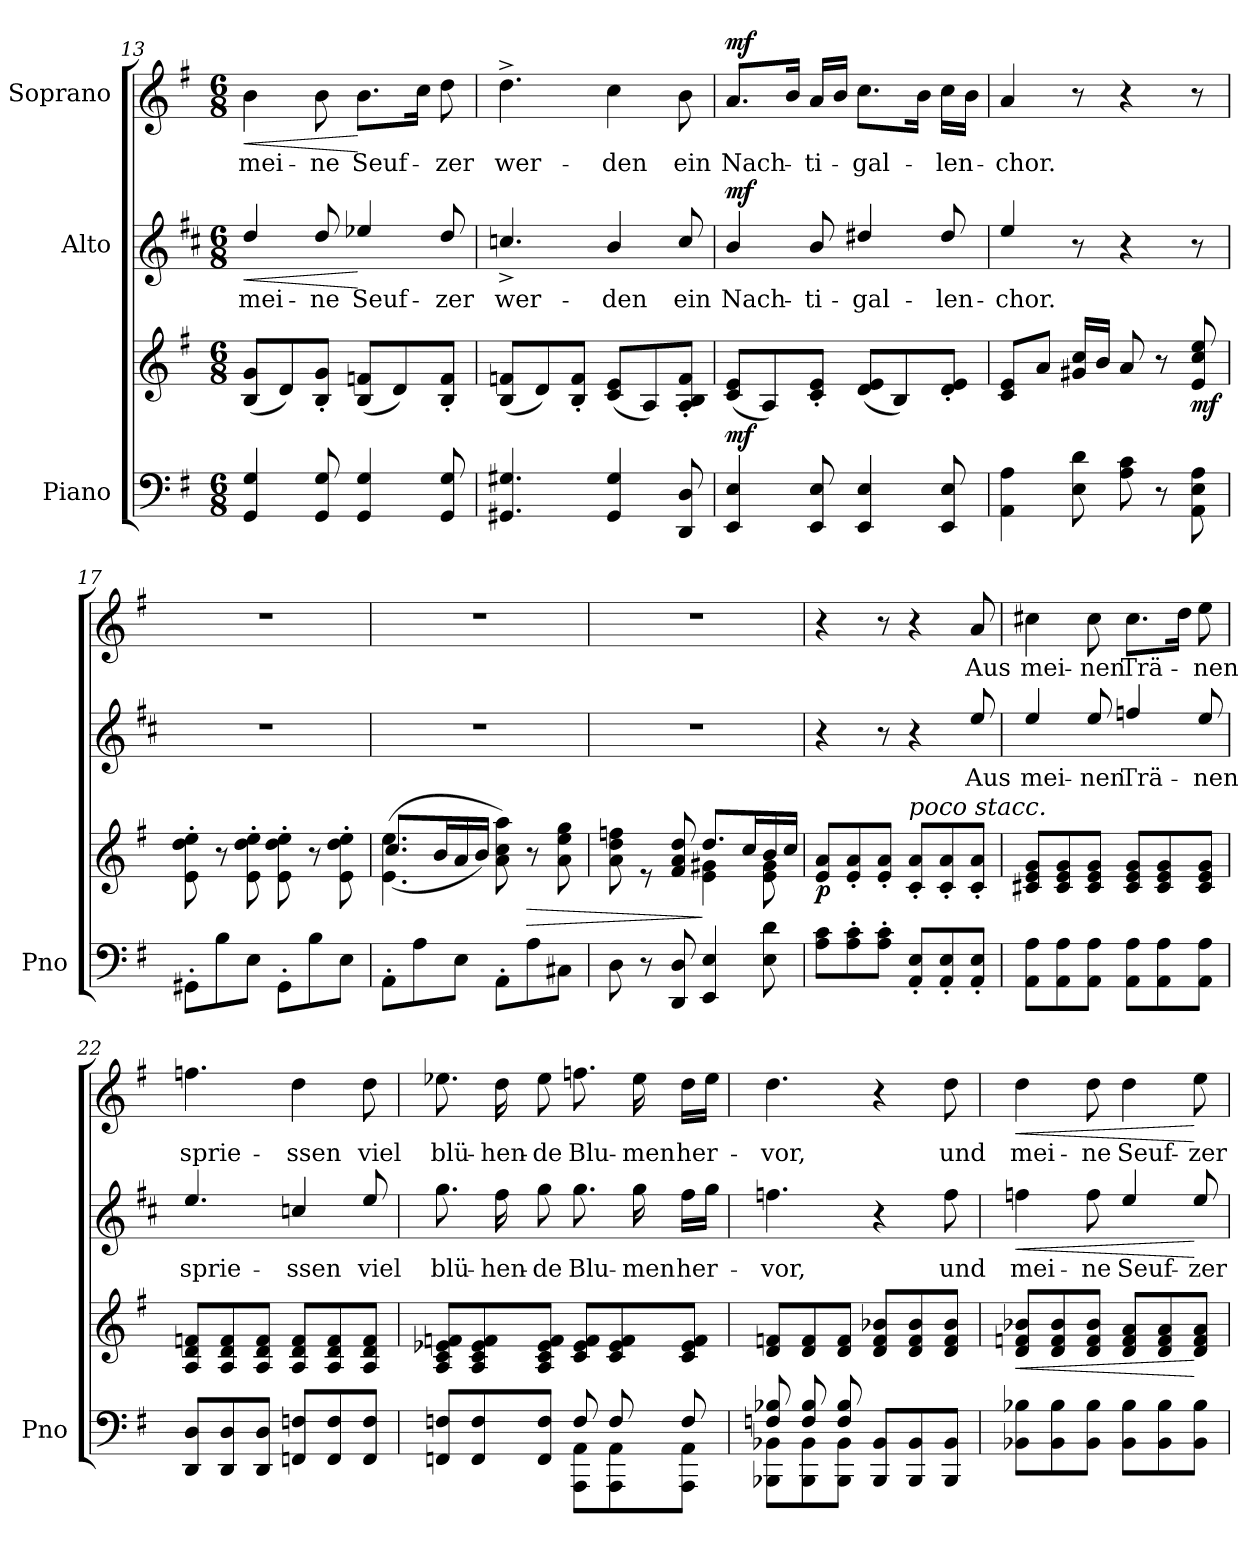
**kern	**kern	**dynam	**kern	**text	**dynam	**kern	**text	**dynam
*part3	*part3	*part3	*part2	*part2	*part2	*part1	*part1	*part1
*staff4	*staff3	*staff3/4	*staff2	*staff2	*staff2	*staff1	*staff1	*staff1
*I"Piano	*	*	*I"Alto	*	*	*I"Soprano	*	*
*I'Pno	*	*	*	*	*	*	*	*
!!LO:LB:g=z
*clefF4	*clefG2	*	*clefG2	*	*	*clefG2	*	*
*	*	*	*ITrd4c7	*	*	*	*	*
*k[f#]	*k[f#]	*	*k[f#]	*	*	*k[f#]	*	*
*M6/8	*M6/8	*	*M6/8	*	*	*M6/8	*	*
=13	=13	=13	=13	=13	=13	=13	=13	=13
!	!	!	!	!LO:LY:b	!LO:HP:b	!	!LO:LY:b	!LO:HP:b
4GG/ 4G/	(<8B/ 8g/L	.	4g/	mei-	<	4b\	mei-	<
.	8d/)	.	.	.	.	.	.	.
!	!	!	!	!LO:LY:b	!	!	!LO:LY:b	!
8GG/ 8G/	8B/' 8g/'J	.	8g/	-ne	.	8b\	-ne	.
!	!	!	!	!LO:LY:b	!	!	!LO:LY:b	!
4GG/ 4G/	(<8B/ 8fn/L	.	4a-X/	Seuf-	[	8.b\L	Seuf-	[
.	8d/)	.	.	.	.	.	.	.
.	.	.	.	.	.	16cc\Jk	.	.
!	!	!	!	!LO:LY:b	!	!	!LO:LY:b	!
8GG/ 8G/	8B/' 8f/'J	.	8g/	-zer	.	8dd\	-zer	.
=14	=14	=14	=14	=14	=14	=14	=14	=14
!	!	!	!	!LO:LY:b	!	!	!LO:LY:b	!
4.GG#X/ 4.G#X/	(<8B/ 8fn/L	.	4.fn^/	wer-	.	4.dd^\	wer-	.
.	8d/)	.	.	.	.	.	.	.
.	8B/' 8f/'J	.	.	.	.	.	.	.
!	!	!	!	!LO:LY:b	!	!	!LO:LY:b	!
4GG#/ 4G#/	(<8c/ 8e/L	.	4e/	-den	.	4cc\	-den	.
.	8A/)	.	.	.	.	.	.	.
!	!	!	!	!LO:LY:b	!	!	!LO:LY:b	!
8DD/ 8D/	8A/' 8B/' 8f/'J	.	8f/	ein	.	8b\	ein	.
=15	=15	=15	=15	=15	=15	=15	=15	=15
!	!	!LO:DY:b	!	!LO:LY:b	!LO:DY:a	!	!LO:LY:b	!LO:DY:a
4EE/ 4E/	(<8c/ 8e/L	mf	4e/	Nach-	mf	8.a/L	Nach-	mf
.	8A/)	.	.	.	.	.	.	.
.	.	.	.	.	.	16b/Jk	.	.
!	!	!	!	!LO:LY:b	!	!	!LO:LY:b	!
8EE/ 8E/	8c/' 8e/'J	.	8e/	-ti-	.	16a/LL	-ti-	.
.	.	.	.	.	.	16b/JJ	.	.
!	!	!	!	!LO:LY:b	!	!	!LO:LY:b	!
4EE/ 4E/	(<8d/ 8e/L	.	4g#X/	-gal-	.	8.cc\L	-gal-	.
.	8B/)	.	.	.	.	.	.	.
.	.	.	.	.	.	16b\Jk	.	.
!	!	!	!	!LO:LY:b	!	!	!LO:LY:b	!
8EE/ 8E/	8d/' 8e/'J	.	8g#/	-len-	.	16cc\LL	-len-	.
.	.	.	.	.	.	16b\JJ	.	.
=16	=16	=16	=16	=16	=16	=16	=16	=16
!	!	!	!	!LO:LY:b	!	!	!LO:LY:b	!
4AA\ 4A\	8c/ 8e/L	.	4a/	-chor.	.	4a/	-chor.	.
.	8a/J	.	.	.	.	.	.	.
8E\ 8d\	16g#X/ 16cc/LL	.	8r	.	.	8r	.	.
.	16b/JJ	.	.	.	.	.	.	.
8A\ 8c\	8a/	.	4r	.	.	4r	.	.
8r	8r	.	.	.	.	.	.	.
!	!	!LO:DY:b	!	!	!	!	!	!
8AA\ 8E\ 8A\	8e/ 8cc/ 8ee/	mf	8r	.	.	8r	.	.
!!LO:PB:g=z
=17	=17	=17	=17	=17	=17	=17	=17	=17
8GG#X'\L	8e\' 8dd\' 8ee\'	.	2.r	.	.	2.r	.	.
8B\	8r	.	.	.	.	.	.	.
8E\J	8e\' 8dd\' 8ee\'	.	.	.	.	.	.	.
8GG#'\L	8e\' 8dd\' 8ee\'	.	.	.	.	.	.	.
8B\	8r	.	.	.	.	.	.	.
8E\J	8e\' 8dd\' 8ee\'	.	.	.	.	.	.	.
=18	=18	=18	=18	=18	=18	=18	=18	=18
*	*^	*	*	*	*	*	*	*
8AA'\L	(>4.e\ 4.ee\	(<8.cc/L	.	2.r	.	.	2.r	.	.
8A\	.	.	.	.	.	.	.	.	.
.	.	16b/L	.	.	.	.	.	.	.
8E\J	.	16a/	.	.	.	.	.	.	.
.	.	16b/JJ)	.	.	.	.	.	.	.
8AA'\L	8a\ 8cc\ 8aa\)	4.ryy	.	.	.	.	.	.	.
!	!	!	!LO:HP:b	!	!	!	!	!	!
8A\	8r	.	>	.	.	.	.	.	.
8C#X\J	8a\ 8ee\ 8gg\	.	.	.	.	.	.	.	.
=19	=19	=19	=19	=19	=19	=19	=19	=19	=19
8D\	8a\ 8dd\ 8ffn\	4.ryy	.	2.r	.	.	2.r	.	.
8r	8re	.	.	.	.	.	.	.	.
8DD/ 8D/	8f#/ 8a/ 8dd/	.	.	.	.	.	.	.	.
4EE/ 4E/	8.dd/L	4e\ 4g#X\	]	.	.	.	.	.	.
.	16cc/L	.	.	.	.	.	.	.	.
8E\ 8d\	16b/	8e\ 8g#\	.	.	.	.	.	.	.
.	16cc/JJ	.	.	.	.	.	.	.	.
*	*v	*v	*	*	*	*	*	*	*
=20	=20	=20	=20	=20	=20	=20	=20	=20
!	!	!LO:DY:b	!	!	!	!	!	!
8A\ 8c\L	8e/ 8a/L	p	4r	.	.	4r	.	.
8A\' 8c\'	8e/' 8a/'	.	.	.	.	.	.	.
8A\' 8c\'J	8e/' 8a/'J	.	8r	.	.	8r	.	.
!	!LO:TX:a:i:t=poco stacc.	!	!	!	!	!	!	!
8AA/' 8E/'L	8c/' 8a/'L	.	4r	.	.	4r	.	.
8AA/' 8E/'	8c/' 8a/'	.	.	.	.	.	.	.
!	!	!	!	!LO:LY:b	!	!	!LO:LY:b	!
8AA/' 8E/'J	8c/' 8a/'J	.	8a/	Aus	.	8a/	Aus	.
!!LO:LB:g=z
=21	=21	=21	=21	=21	=21	=21	=21	=21
!	!	!	!	!LO:LY:b	!	!	!LO:LY:b	!
8AA\ 8A\L	8c#X/ 8e/ 8g/L	.	4a/	mei-	.	4cc#X\	mei-	.
8AA\ 8A\	8c#/ 8e/ 8g/	.	.	.	.	.	.	.
!	!	!	!	!LO:LY:b	!	!	!LO:LY:b	!
8AA\ 8A\J	8c#/ 8e/ 8g/J	.	8a/	-nen	.	8cc#\	-nen	.
!	!	!	!	!LO:LY:b	!	!	!LO:LY:b	!
8AA\ 8A\L	8c#/ 8e/ 8g/L	.	4b-X/	Trä-	.	8.cc#\L	Trä-	.
8AA\ 8A\	8c#/ 8e/ 8g/	.	.	.	.	.	.	.
.	.	.	.	.	.	16dd\Jk	.	.
!	!	!	!	!LO:LY:b	!	!	!LO:LY:b	!
8AA\ 8A\J	8c#/ 8e/ 8g/J	.	8a/	-nen	.	8ee\	-nen	.
=22	=22	=22	=22	=22	=22	=22	=22	=22
!	!	!	!	!LO:LY:b	!	!	!LO:LY:b	!
8DD/ 8D/L	8A/ 8d/ 8fn/L	.	4.a/	sprie-	.	4.ffn\	sprie-	.
8DD/ 8D/	8A/ 8d/ 8f/	.	.	.	.	.	.	.
8DD/ 8D/J	8A/ 8d/ 8f/J	.	.	.	.	.	.	.
!	!	!	!	!LO:LY:b	!	!	!LO:LY:b	!
8FFn/ 8Fn/L	8A/ 8d/ 8f/L	.	4fn/	-ssen	.	4dd\	-ssen	.
8FF/ 8F/	8A/ 8d/ 8f/	.	.	.	.	.	.	.
!	!	!	!	!LO:LY:b	!	!	!LO:LY:b	!
8FF/ 8F/J	8A/ 8d/ 8f/J	.	8a/	viel	.	8dd\	viel	.
=23	=23	=23	=23	=23	=23	=23	=23	=23
*^	*	*	*	*	*	*	*	*
!	!	!	!	!	!LO:LY:b	!	!	!LO:LY:b	!
8FFn/ 8Fn/L	4.ryy	8A/ 8c/ 8e-X/ 8fn/L	.	8.cc\	blü-	.	8.ee-X\	blü-	.
8FF/ 8F/	.	8A/ 8c/ 8e-/ 8f/	.	.	.	.	.	.	.
!	!	!	!	!	!LO:LY:b	!	!	!LO:LY:b	!
.	.	.	.	16b\	-hen-	.	16dd\	-hen-	.
!	!	!	!	!	!LO:LY:b	!	!	!LO:LY:b	!
8FF/ 8F/J	.	8A/ 8c/ 8e-/ 8f/J	.	8cc\	-de	.	8ee-\	-de	.
!	!	!	!	!	!LO:LY:b	!	!	!LO:LY:b	!
8F/	8AAA\ 8AA\L	8c/ 8e-/ 8f/L	.	8.cc\	Blu-	.	8.ffn\	Blu-	.
8F/	8AAA\ 8AA\	8c/ 8e-/ 8f/	.	.	.	.	.	.	.
!	!	!	!	!	!LO:LY:b	!	!	!LO:LY:b	!
.	.	.	.	16cc\	-men	.	16ee-\	-men	.
!	!	!	!	!	!LO:LY:b	!	!	!LO:LY:b	!
8F/	8AAA\ 8AA\J	8c/ 8e-/ 8f/J	.	16b\LL	her-	.	16dd\LL	her-	.
.	.	.	.	16cc\JJ	.	.	16ee-\JJ	.	.
!!LO:LB:g=z
=24	=24	=24	=24	=24	=24	=24	=24	=24	=24
!	!	!	!	!	!LO:LY:b	!	!	!LO:LY:b	!
8Fn/ 8B-X/	8BBB-X\ 8BB-X\L	8d/ 8fn/L	.	4.b-X\	-vor,	.	4.dd\	-vor,	.
8F/ 8B-/	8BBB-\ 8BB-\	8d/ 8f/	.	.	.	.	.	.	.
8F/ 8B-/	8BBB-\ 8BB-\J	8d/ 8f/J	.	.	.	.	.	.	.
8BBB-/ 8BB-/L	4.ryy	8d/ 8f/ 8b-X/L	.	4r	.	.	4r	.	.
8BBB-/ 8BB-/	.	8d/ 8f/ 8b-/	.	.	.	.	.	.	.
!	!	!	!	!	!LO:LY:b	!	!	!LO:LY:b	!
8BBB-/ 8BB-/J	.	8d/ 8f/ 8b-/J	.	8b-\	und	.	8dd\	und	.
*v	*v	*	*	*	*	*	*	*	*
=25	=25	=25	=25	=25	=25	=25	=25	=25
!	!	!LO:HP:b	!	!LO:LY:b	!LO:HP:b	!	!LO:LY:b	!LO:HP:b
8BB-X\ 8B-X\L	8d/ 8fn/ 8b-X/L	<	4b-X\	mei-	<	4dd\	mei-	<
8BB-\ 8B-\	8d/ 8f/ 8b-/	.	.	.	.	.	.	.
!	!	!	!	!LO:LY:b	!	!	!LO:LY:b	!
8BB-\ 8B-\J	8d/ 8f/ 8b-/J	.	8b-\	-ne	.	8dd\	-ne	.
!	!	!	!	!LO:LY:b	!	!	!LO:LY:b	!
8BB-\ 8B-\L	8d/ 8f/ 8a/L	.	4a/	Seuf-	.	4dd\	Seuf-	.
8BB-\ 8B-\	8d/ 8f/ 8a/	.	.	.	.	.	.	.
!	!	!	!	!LO:LY:b	!	!	!LO:LY:b	!
8BB-\ 8B-\J	8d/ 8f/ 8a/J	[	8a/	-zer	[	8ee\	-zer	[
=	=	=	=	=	=	=	=	=
*-	*-	*-	*-	*-	*-	*-	*-	*-
